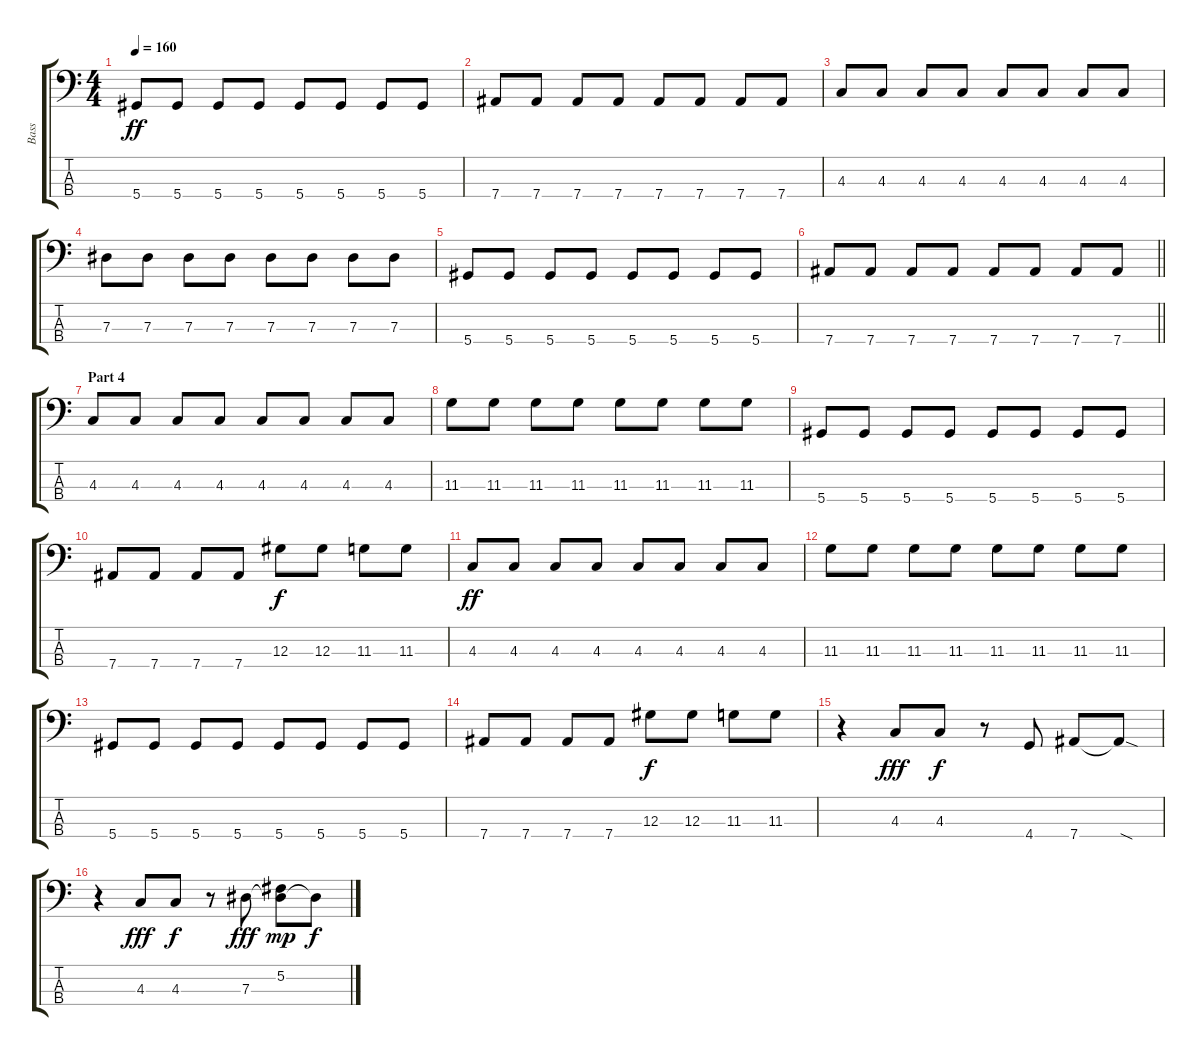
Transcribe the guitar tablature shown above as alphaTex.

\track ("Bass" "Bass") {instrument electricbasspick}
\staff {score tabs}
\tuning (Gb2 Db2 Ab1 Eb1) {hide}
\ts (4 4)
\tempo 160
\clef f4
\ks c
5.4.8{dy ff} 5.4.8 5.4.8 5.4.8 5.4.8 5.4.8 5.4.8 5.4.8 |
7.4.8 7.4.8 7.4.8 7.4.8 7.4.8 7.4.8 7.4.8 7.4.8 |
4.3.8 4.3.8 4.3.8 4.3.8 4.3.8 4.3.8 4.3.8 4.3.8 |
7.3.8 7.3.8 7.3.8 7.3.8 7.3.8 7.3.8 7.3.8 7.3.8 |
5.4.8 5.4.8 5.4.8 5.4.8 5.4.8 5.4.8 5.4.8 5.4.8 |
\barLineRight lightlight
7.4.8 7.4.8 7.4.8 7.4.8 7.4.8 7.4.8 7.4.8 7.4.8 |
\section ("" "Part 4")
4.3.8 4.3.8 4.3.8 4.3.8 4.3.8 4.3.8 4.3.8 4.3.8 |
11.3.8 11.3.8 11.3.8 11.3.8 11.3.8 11.3.8 11.3.8 11.3.8 |
5.4.8 5.4.8 5.4.8 5.4.8 5.4.8 5.4.8 5.4.8 5.4.8 |
7.4.8 7.4.8 7.4.8 7.4.8 12.3.8{dy f} 12.3.8 11.3.8 11.3.8 |
4.3.8{dy ff} 4.3.8 4.3.8 4.3.8 4.3.8 4.3.8 4.3.8 4.3.8 |
11.3.8 11.3.8 11.3.8 11.3.8 11.3.8 11.3.8 11.3.8 11.3.8 |
5.4.8 5.4.8 5.4.8 5.4.8 5.4.8 5.4.8 5.4.8 5.4.8 |
7.4.8 7.4.8 7.4.8 7.4.8 12.3.8{dy f} 12.3.8 11.3.8 11.3.8 |
r.4 4.3.8{dy fff} 4.3.8{dy f} r.8 4.4.8 7.4.8 7.4{sod t}.8 |
r.4 4.3.8{dy fff} 4.3.8{dy f} r.8 7.3.8{dy fff} (5.2 7.3{t}).8{dy mp} 7.3{t}.8{dy f}
